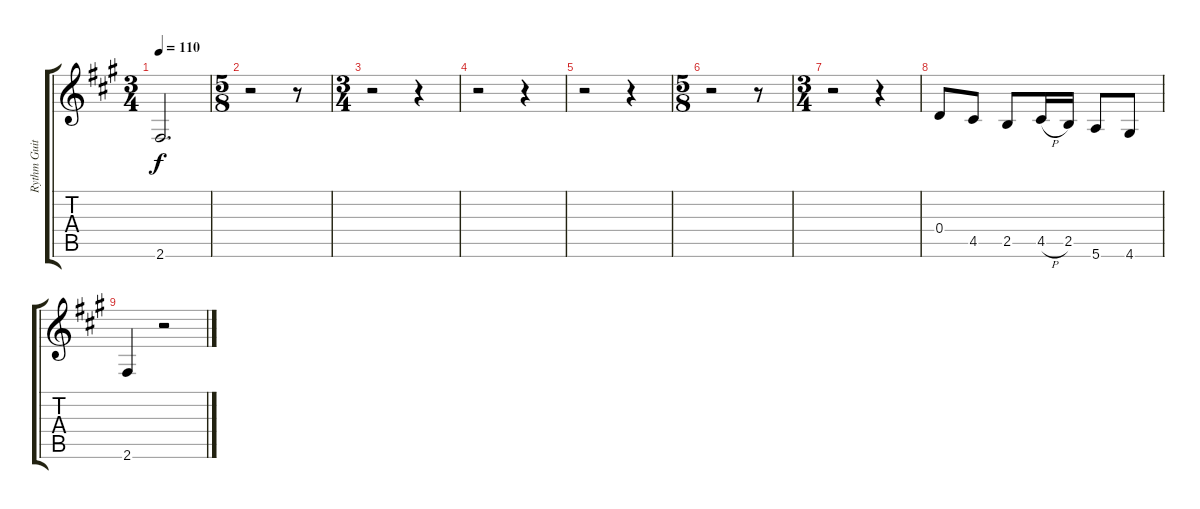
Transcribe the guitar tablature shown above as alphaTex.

\track ("Rythm Guitar" "Rythm Guit") {instrument distortionguitar}
\staff {score tabs}
\tuning (E4 B3 G3 D3 A2 E2) {hide}
\ts (3 4)
\tempo 110
\clef g2
\ks a
2.6.2{d dy f} |
\ts (5 8)
r.2 r.8 |
\ts (3 4)
r.2 r.4 |
r.2 r.4 |
r.2 r.4 |
\ts (5 8)
r.2 r.8 |
\ts (3 4)
r.2 r.4 |
0.4.8 4.5.8 2.5.8 4.5{h}.16 2.5.16 5.6.8 4.6.8 |
2.6.4 r.2
